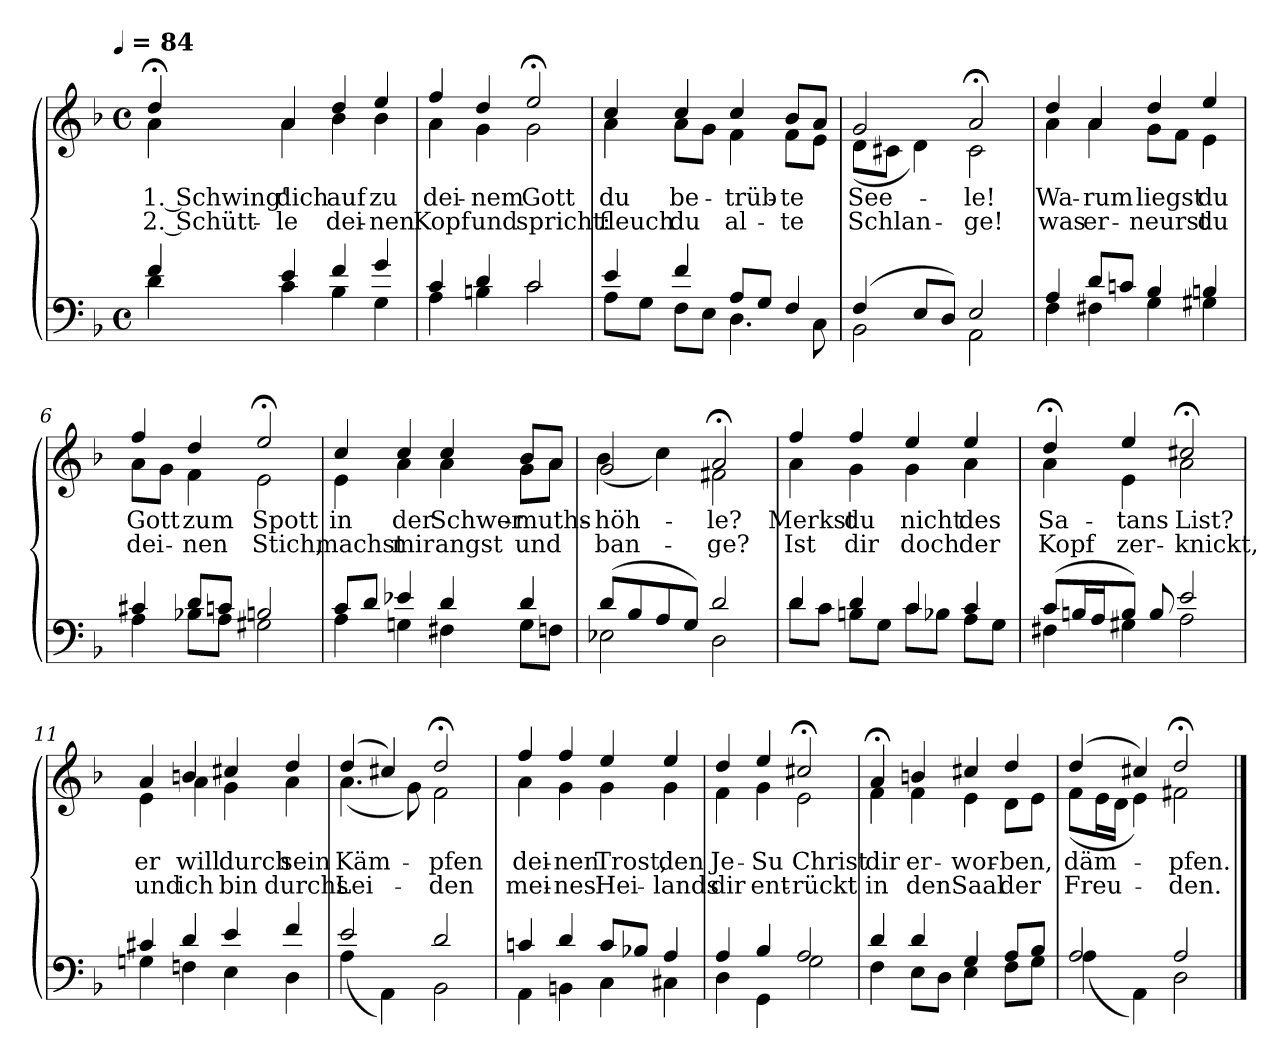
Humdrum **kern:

**kern	**kern	**text	**text	**dynam
*part1	*part1	*part1	*part1	*part1
*staff2	*staff1	*staff1	*staff1	*staff1/2
*clefF4	*clefG2	*	*	*
*k[b-]	*k[b-]	*	*	*
!!LO:TX:omd:t=[quarter] = 84
*M4/4	*M4/4	*	*	*
*met(c)	*met(c)	*	*	*
*MM84	*MM84	*	*	*
=1	=1	=1	=1	=1
*^	*^	*	*	*
4f	4d	4dd;<	4a	1. Schwing'	2. Schütt-	.
4e	4c	4a	4a	dich	-le	.
4f	4B-	4dd	4b-	auf	dei-	.
4g	4G	4ee	4b-	zu	-nen	.
=2	=2	=2	=2	=2	=2	=2
4c	4A	4ff	4a	dei-	Kopf	.
4d	4Bn	4dd	4g	-nem	und	.
2c	2c	2ee;<	2g	Gott	spricht:	.
=3	=3	=3	=3	=3	=3	=3
4e	8AL	4cc	4a	du	fleuch	.
.	8GJ	.	.	.	.	.
4f	8FL	4cc	8aL	be-	du	.
.	8EJ	.	8gJ	.	.	.
8AL	4.D	4cc	4f	-trüb-	al-	.
8GJ	.	.	.	.	.	.
4F	.	8b-L	8fL	-te	-te	.
.	8C	8aJ	8eJ	.	.	.
=4	=4	=4	=4	=4	=4	=4
*	*	*MM81	*	*	*	*
(4F	2BB-	2g	(8dL	See-	Schlan-	.
.	.	.	8c#XJ	.	.	.
8EL	.	.	4d)	.	.	.
8DJ)	.	.	.	.	.	.
2E	2AA	2a;<	2c#	-le!	ge!	.
!!LO:LB:g=z	!!
=5	=5	=5	=5	=5	=5	=5
*	*	*MM84	*	*	*	*
4A	4F	4dd	4a	Wa-	was	.
8dL	4F#X	4a	4a	-rum	er-	.
8cnJ	.	.	.	.	.	.
4B-	4G	4dd	8gL	liegst	-neurst	.
.	.	.	8fJ	.	.	.
4Bn	4G#X	4ee	4e	du	du	.
=6	=6	=6	=6	=6	=6	=6
4c#X	4A	4ff	8aL	Gott	dei-	.
.	.	.	8gJ	.	.	.
8dL	8B-XL	4dd	4f	zum	-nen	.
8cnJ	8AJ	.	.	.	.	.
2Bn	2G#X	2ee;<	2e	Spott	Stich,	.
=7	=7	=7	=7	=7	=7	=7
*	*	*MM82	*	*	*	*
8cL	4A	4cc	4e	in	machst	.
8dJ	.	.	.	.	.	.
4e-X	4Gn	4cc	4a	der	mir	.
4d	4F#X	4cc	4a	Schwer-	angst	.
4d	8GL	8b-L	8gL	-muths-	und	.
.	8FnJ	8aJ	8aJ	.	.	.
=8	=8	=8	=8	=8	=8	=8
*	*	*MM81	*	*	*	*
(8dL	2E-X	2g	(4b-	-höh-	ban-	.
8B-	.	.	.	.	.	.
8A	.	.	4cc)	.	.	.
8GJ)	.	.	.	.	.	.
2d	2D	2a;<	2f#X	-le?	-ge?	.
!!LO:LB:g=z	!!
=9	=9	=9	=9	=9	=9	=9
*	*	*MM82	*	*	*	*
4d	8dL	4ff	4a	Merkst	Ist	.
.	8cJ	.	.	.	.	.
4d	8BnL	4ff	4g	du	dir	.
.	8GJ	.	.	.	.	.
4c	8cL	4ee	4g	nicht	doch	.
.	8B-XJ	.	.	.	.	.
4c	8AL	4ee	4a	des	der	.
.	8GJ	.	.	.	.	.
=10	=10	=10	=10	=10	=10	=10
*	*	*MM80	*	*	*	*
(8cL	4F#X	4dd;<	4a	Sa-	Kopf	.
16BnL	.	.	.	.	.	.
16AJ	.	.	.	.	.	.
8BJ)	4G#X	4ee	4e	-tans	zer-	.
8B	.	.	.	.	.	.
2e	2A	2cc#X;<	2a	List?	-knickt,	.
=11	=11	=11	=11	=11	=11	=11
4c#X	4Gn	4a	4e	er	und	.
4d	4Fn	4bn	4a	will	ich	.
4e	4E	4cc#X	4g	durch	bin	.
4f	4D	4dd	4a	sein	durchs	.
=12	=12	=12	=12	=12	=12	=12
2e	(4A	(4dd	(4.a	Käm-	Lei-	.
.	4AA)	4cc#X)	.	.	.	.
.	.	.	8g)	.	.	.
2d	2BB-	2dd;<	2f	-pfen	-den	.
!!LO:LB:g=z	!!
=13	=13	=13	=13	=13	=13	=13
4cn	4AA	4ff	4a	dei-	mei-	.
4d	4BBn	4ff	4g	-nen	-nes	.
8cL	4C	4ee	4g	Trost,	Hei-	.
8B-XJ	.	.	.	.	.	.
4A	4C#X	4ee	4g	den	-lands	.
=14	=14	=14	=14	=14	=14	=14
4A	4D	4dd	4f	Je-	dir	.
4B-	4GG	4ee	4g	-Su	ent-	.
2A	2G	2cc#X;<	2e	Christ	-rückt	.
=15	=15	=15	=15	=15	=15	=15
4d	4F	4a;<	4f	dir	in	.
4d	8EL	4bn	4f	er-	den	.
.	8DJ	.	.	.	.	.
4G	4E	4cc#X	4e	-wor-	Saal	.
8AL	8FL	4dd	8dL	-ben,	der	.
8B-J	8GJ	.	8eJ	.	.	.
=16	=16	=16	=16	=16	=16	=16
*	*	*MM74	*	*	*	*
2A	(4A	(4dd	(8fL	däm-	Freu-	.
.	.	.	16eL	.	.	.
.	.	.	16dJJ	.	.	.
.	4AA)	4cc#X)	4e)	.	.	♩ = 70
2A	2D	2dd;<	2f#X	-pfen.	-den.	.
*v	*v	*	*	*	*	*
*	*v	*v	*	*	*
==	==	==	==	==
*-	*-	*-	*-	*-
